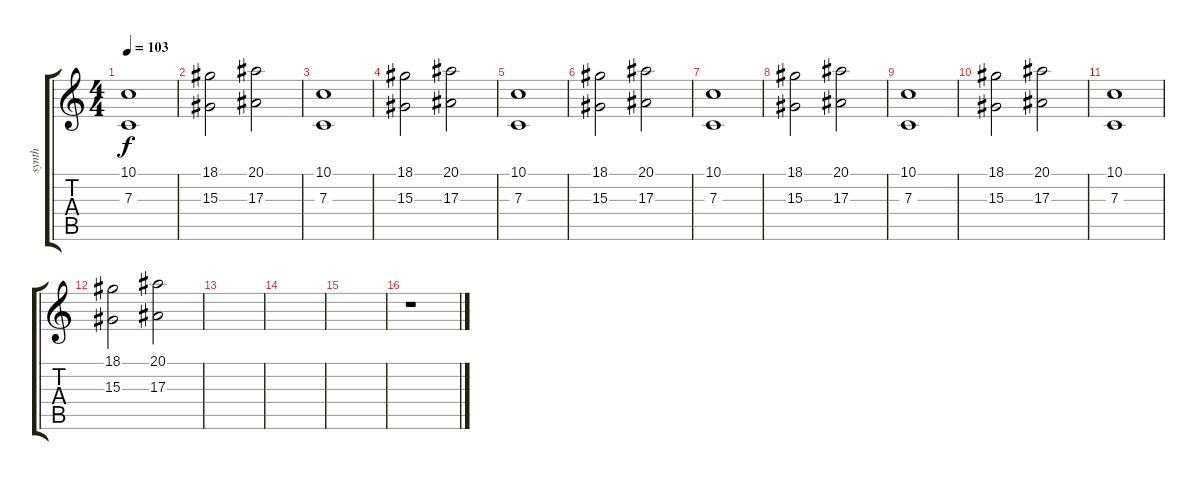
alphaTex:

\track ("synth" "synth") {instrument tremolostrings}
\staff {score tabs}
\tuning (D4 A3 F3 C3 G2 C2) {hide}
\ts (4 4)
\tempo 103
\clef g2
\ks c
(10.1 7.3).1{dy f} |
(18.1 15.3).2 (20.1 17.3).2 |
(10.1 7.3).1 |
(18.1 15.3).2 (20.1 17.3).2 |
(10.1 7.3).1 |
(18.1 15.3).2 (20.1 17.3).2 |
(10.1 7.3).1 |
(18.1 15.3).2 (20.1 17.3).2 |
(10.1 7.3).1 |
(18.1 15.3).2 (20.1 17.3).2 |
(10.1 7.3).1 |
(18.1 15.3).2 (20.1 17.3).2 |
|
|
|
r.1
